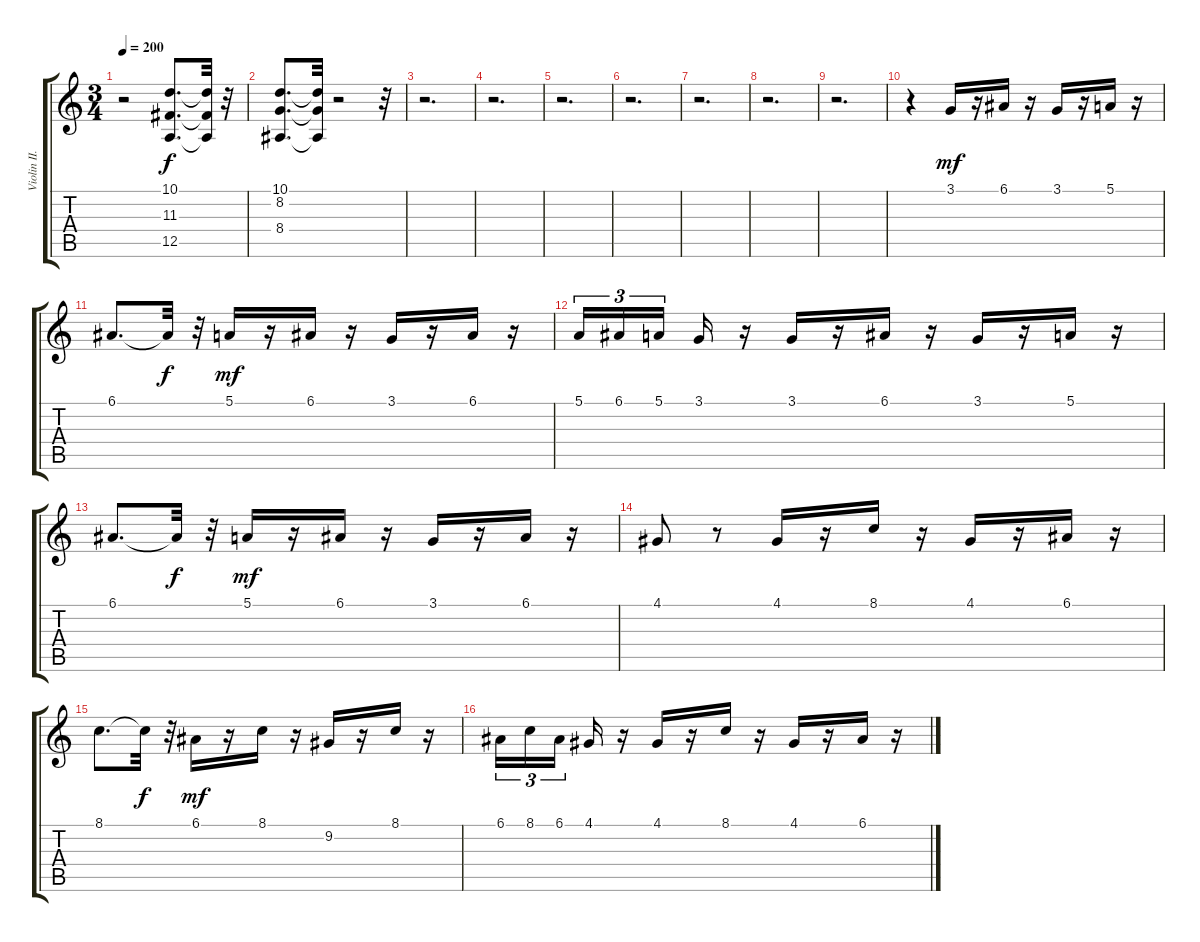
\track ("Violin II." "Violin II.") {instrument stringensemble2}
\staff {score tabs}
\tuning (E4 B3 G3 D3 A2 E2) {hide}
\ts (3 4)
\tempo 200
\clef g2
\ks c
r.2{dy f} (10.1 11.3 12.5).8{d instrument pizzicatostrings} (10.1{t} 11.3{t} 12.5{t}).32 r.32 |
(10.1 8.2 8.4).8{d} (10.1{t} 8.2{t} 8.4{t}).32 r.2 r.32 |
r.2{d} |
r.2{d} |
r.2{d} |
r.2{d} |
r.2{d} |
r.2{d} |
r.2{d} |
r.4 3.1.16{dy mf instrument stringensemble1} r.16 6.1.16 r.16 3.1.16 r.16 5.1.16 r.16 |
6.1.8{d} 6.1{t}.32{dy f} r.32 5.1.16{dy mf} r.16 6.1.16 r.16 3.1.16 r.16 6.1.16 r.16 |
5.1.16{tu (3 2)} 6.1.16{tu (3 2)} 5.1.16{tu (3 2) beam splitsecondary} 3.1.16 r.16 3.1.16 r.16 6.1.16 r.16 3.1.16 r.16 5.1.16 r.16 |
6.1.8{d} 6.1{t}.32{dy f} r.32 5.1.16{dy mf} r.16 6.1.16 r.16 3.1.16 r.16 6.1.16 r.16 |
4.1.8 r.8 4.1.16 r.16 8.1.16 r.16 4.1.16 r.16 6.1.16 r.16 |
8.1.8{d} 8.1{t}.32{dy f} r.32 6.1.16{dy mf} r.16 8.1.16 r.16 9.2.16 r.16 8.1.16 r.16 |
6.1.16{tu (3 2)} 8.1.16{tu (3 2)} 6.1.16{tu (3 2) beam splitsecondary} 4.1.16 r.16 4.1.16 r.16 8.1.16 r.16 4.1.16 r.16 6.1.16 r.16
